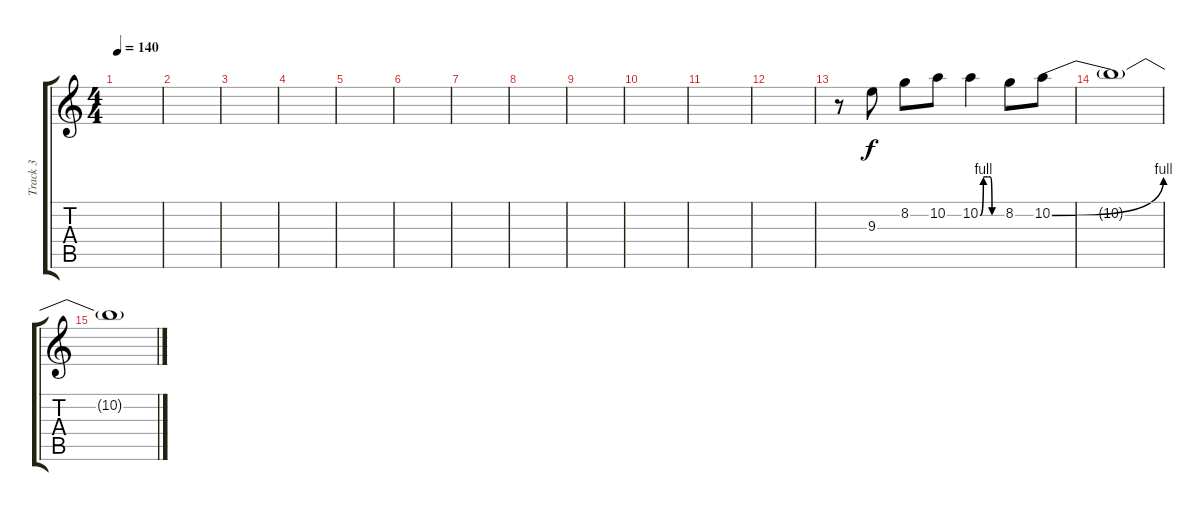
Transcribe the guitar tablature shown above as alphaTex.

\track ("Track 3" "Track 3") {instrument distortionguitar}
\staff {score tabs}
\tuning (E4 B3 G3 D3 A2 E2) {hide}
\ts (4 4)
\tempo 140
\clef g2
\ks c
|
|
|
|
|
|
|
|
|
|
|
|
r.8 9.3.8 8.2.8 10.2.8 10.2{be (custom 0 0 9 4 15 4 20 4 24 4 28 4 33 0 43 0 60 0)}.4 8.2.8 10.2{be (bend 0 0 60 4)}.8 |
10.2{t}.1{dy f} |
10.2{t}.1
